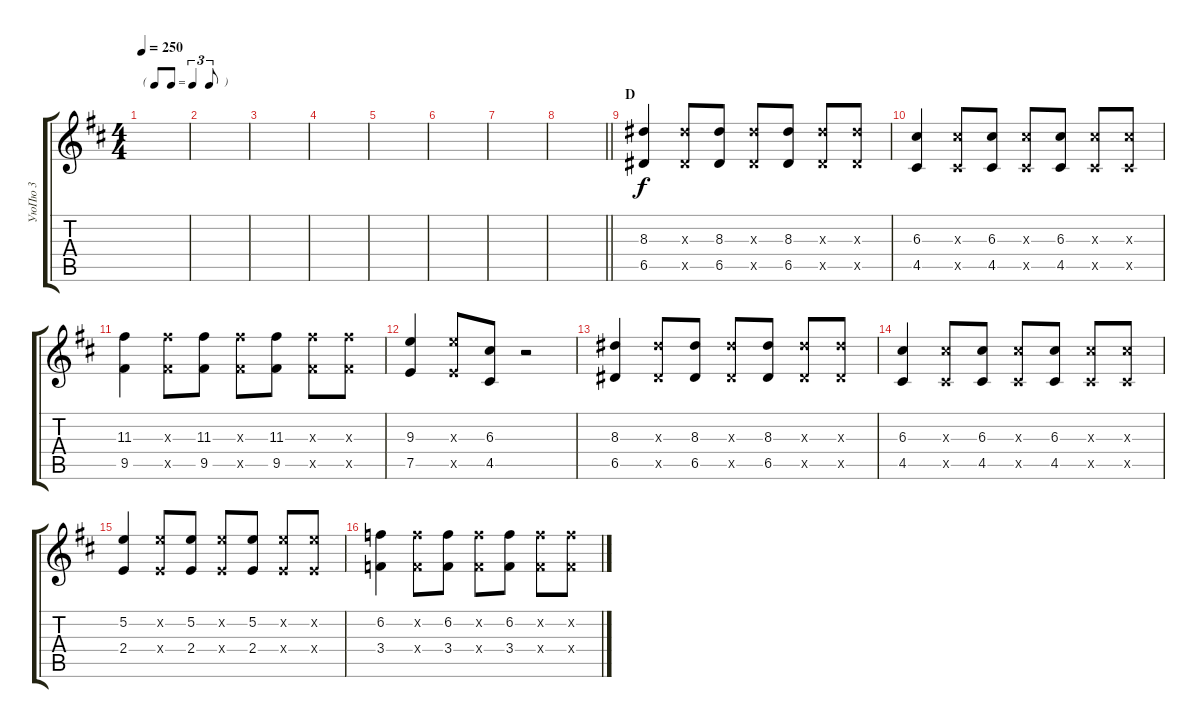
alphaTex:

\track ("УюПю 3" "УюПю 3") {instrument overdrivenguitar}
\staff {score tabs}
\tuning (E4 B3 G3 D3 A2 E2) {hide}
\ts (4 4)
\tf triplet8th
\tempo 250
\clef g2
\ks d
|
|
|
|
|
|
|
\barLineRight lightlight
|
\section ("" "D")
(8.3 6.5).4{dy f} (8.3{x} 6.5{x}).8 (8.3 6.5).8 (8.3{x} 6.5{x}).8 (8.3 6.5).8 (8.3{x} 6.5{x}).8 (8.3{x} 6.5{x}).8 |
(6.3 4.5).4 (6.3{x} 4.5{x}).8 (6.3 4.5).8 (6.3{x} 4.5{x}).8 (6.3 4.5).8 (6.3{x} 4.5{x}).8 (6.3{x} 4.5{x}).8 |
(11.3 9.5).4 (11.3{x} 9.5{x}).8 (11.3 9.5).8 (11.3{x} 9.5{x}).8 (11.3 9.5).8 (11.3{x} 9.5{x}).8 (11.3{x} 9.5{x}).8 |
(9.3 7.5).4 (9.3{x} 7.5{x}).8 (6.3 4.5).8 r.2 |
(8.3 6.5).4 (8.3{x} 6.5{x}).8 (8.3 6.5).8 (8.3{x} 6.5{x}).8 (8.3 6.5).8 (8.3{x} 6.5{x}).8 (8.3{x} 6.5{x}).8 |
(6.3 4.5).4 (6.3{x} 4.5{x}).8 (6.3 4.5).8 (6.3{x} 4.5{x}).8 (6.3 4.5).8 (6.3{x} 4.5{x}).8 (6.3{x} 4.5{x}).8 |
(5.2 2.4).4 (5.2{x} 2.4{x}).8 (5.2 2.4).8 (5.2{x} 2.4{x}).8 (5.2 2.4).8 (5.2{x} 2.4{x}).8 (5.2{x} 2.4{x}).8 |
(6.2 3.4).4 (6.2{x} 3.4{x}).8 (6.2 3.4).8 (6.2{x} 3.4{x}).8 (6.2 3.4).8 (6.2{x} 3.4{x}).8 (6.2{x} 3.4{x}).8
